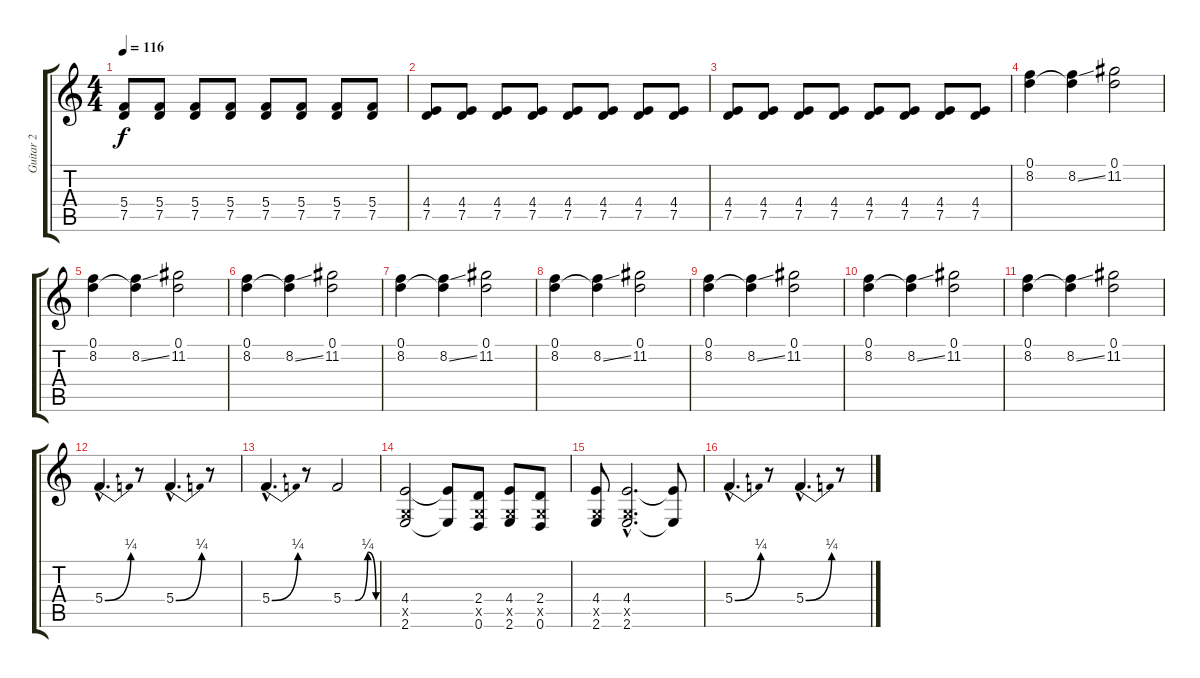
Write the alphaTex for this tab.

\track ("Guitar 2" "Guitar 2") {instrument distortionguitar}
\staff {score tabs}
\tuning (D4 A3 F3 C3 G2 D2) {hide}
\ts (4 4)
\tempo 116
\clef g2
\ks c
(5.4 7.5).8{dy f} (5.4 7.5).8 (5.4 7.5).8 (5.4 7.5).8 (5.4 7.5).8 (5.4 7.5).8 (5.4 7.5).8 (5.4 7.5).8 |
(4.4 7.5).8 (4.4 7.5).8 (4.4 7.5).8 (4.4 7.5).8 (4.4 7.5).8 (4.4 7.5).8 (4.4 7.5).8 (4.4 7.5).8 |
(4.4 7.5).8 (4.4 7.5).8 (4.4 7.5).8 (4.4 7.5).8 (4.4 7.5).8 (4.4 7.5).8 (4.4 7.5).8 (4.4 7.5).8 |
(0.1 8.2).4 (0.1{t} 8.2{ss}).4 (0.1 11.2).2 |
(0.1 8.2).4 (0.1{t} 8.2{ss}).4 (0.1 11.2).2 |
(0.1 8.2).4 (0.1{t} 8.2{ss}).4 (0.1 11.2).2 |
(0.1 8.2).4 (0.1{t} 8.2{ss}).4 (0.1 11.2).2 |
(0.1 8.2).4 (0.1{t} 8.2{ss}).4 (0.1 11.2).2 |
(0.1 8.2).4 (0.1{t} 8.2{ss}).4 (0.1 11.2).2 |
(0.1 8.2).4 (0.1{t} 8.2{ss}).4 (0.1 11.2).2 |
(0.1 8.2).4 (0.1{t} 8.2{ss}).4 (0.1 11.2).2 |
5.4{be (bend 0 0 60 1) hac}.4{d} r.8 5.4{be (bend 0 0 60 1) hac}.4{d} r.8 |
5.4{be (bend 0 0 60 1) hac}.4{d} r.8 5.4{be (custom 0 0 22 0 45 1 60 0)}.2 |
(4.4 0.5{x} 2.6).2 (4.4{t} 2.6{t}).8 (2.4 0.5{x} 0.6).8 (4.4 0.5{x} 2.6).8 (2.4 0.5{x} 0.6).8 |
(4.4 0.5{x} 2.6).8 (4.4{hac} 0.5{hac x} 2.6{hac}).2{d} (4.4{t} 2.6{t}).8 |
5.4{be (bend 0 0 60 1) hac}.4{d} r.8 5.4{be (bend 0 0 60 1) hac}.4{d} r.8
